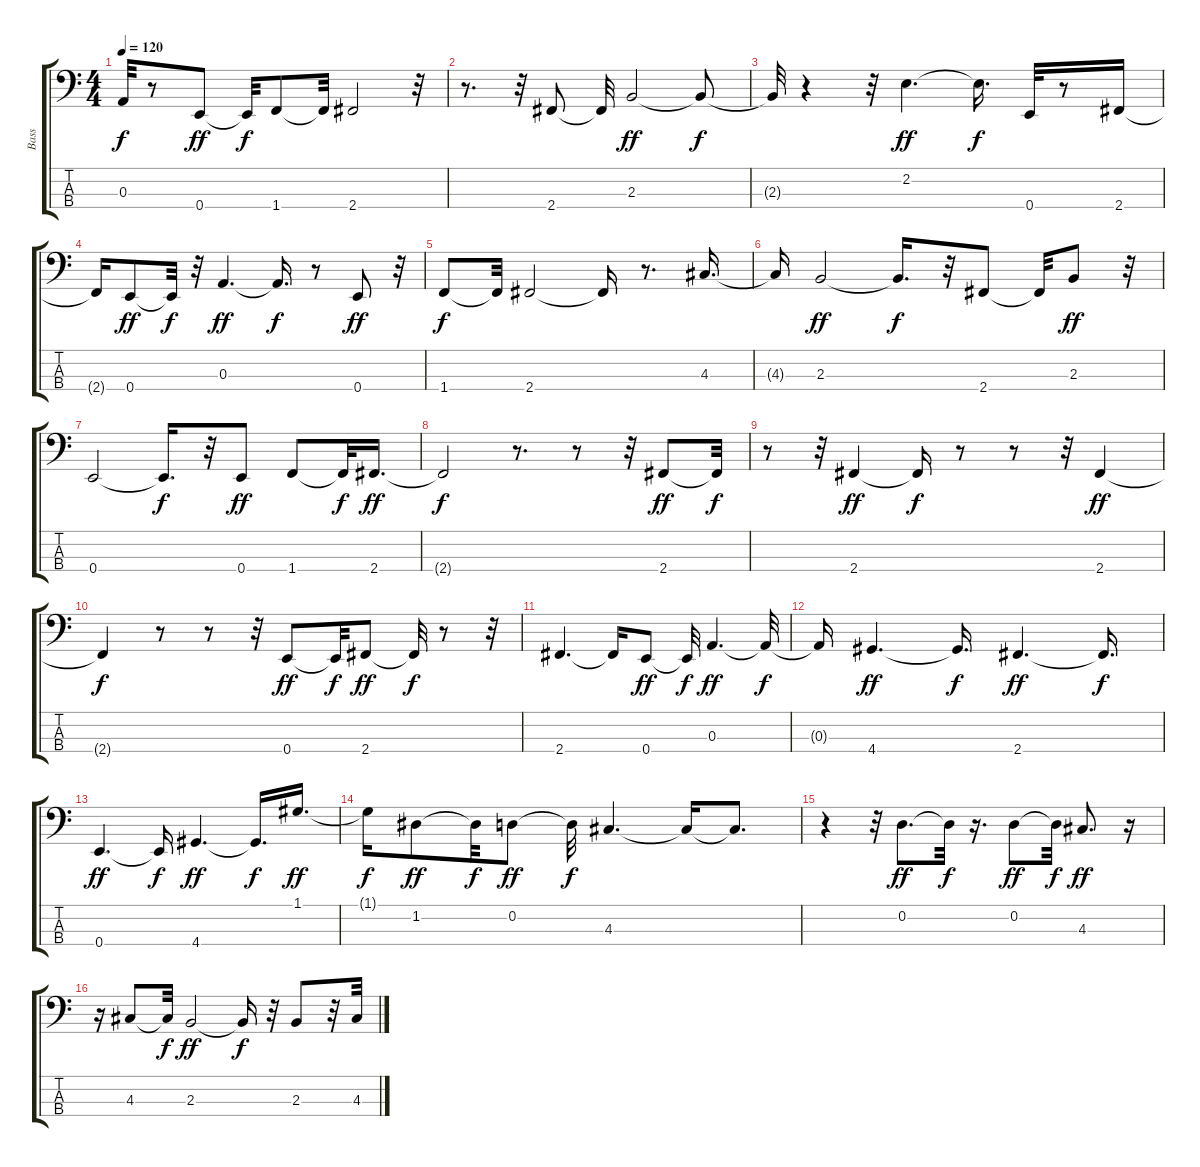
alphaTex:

\track ("Bass" "Bass") {instrument electricbassfinger}
\staff {score tabs}
\tuning (G2 D2 A1 E1) {hide}
\ts (4 4)
\tempo 120
\clef f4
\ks c
0.3{t}.32{dy f} r.8 0.4.8{dy ff} 0.4{t}.32{dy f} 1.4.8 1.4{t}.32 2.4.2 r.32 |
r.8{d} r.32 2.4.8 2.4{t}.32 2.3.2{dy ff} 2.3{t}.8{dy f} |
2.3{t}.32 r.4 r.32 2.2.4{d dy ff} 2.2{t}.16{d dy f} 0.4.32 r.8 2.4.16 |
2.4{t}.16 0.4.8{dy ff} 0.4{t}.32{dy f} r.32 0.3.4{d dy ff} 0.3{t}.16{d dy f} r.8 0.4.8{dy ff} r.32 |
1.4.8{dy f} 1.4{t}.32 2.4.2 2.4{t}.16 r.8{d} 4.3.16{d} |
4.3{t}.16 2.3.2{dy ff} 2.3{t}.16{d dy f} r.32 2.4.8 2.4{t}.32 2.3.8{dy ff} r.32 |
0.4.2 0.4{t}.16{d dy f} r.32 0.4.8{dy ff} 1.4.8 1.4{t}.32{dy f} 2.4.16{d dy ff} |
2.4{t}.2{dy f} r.8{d} r.8 r.32 2.4.8{dy ff} 2.4{t}.32{dy f} |
r.8 r.32 2.4.4{dy ff} 2.4{t}.16{dy f} r.8 r.8 r.32 2.4.4{dy ff} |
2.4{t}.4{dy f} r.8 r.8 r.32 0.4.8{dy ff} 0.4{t}.32{dy f} 2.4.8{dy ff} 2.4{t}.32{dy f} r.8 r.32 |
2.4.4{d} 2.4{t}.16 0.4.8{dy ff} 0.4{t}.32{dy f} 0.3.4{d dy ff} 0.3{t}.32{dy f} |
0.3{t}.16 4.4.4{d dy ff} 4.4{t}.16{d dy f} 2.4.4{d dy ff} 2.4{t}.16{d dy f} |
0.4.4{d dy ff} 0.4{t}.16{dy f} 4.4.4{d dy ff} 4.4{t}.16{d dy f} 1.1.16{d dy ff} |
1.1{t}.16{dy f} 1.2.8{dy ff} 1.2{t}.32{dy f} 0.2.8{dy ff} 0.2{t}.32{dy f} 4.3.4{d} 4.3{t}.16 4.3{t}.8{d} |
r.4 r.32 0.2.8{d dy ff} 0.2{t}.32{dy f} r.16{d} 0.2.8{dy ff} 0.2{t}.32{dy f} 4.3.8{d dy ff} r.16 |
r.16 4.3.8 4.3{t}.32{dy f} 2.3.2{dy ff} 2.3{t}.16{dy f} r.32 2.3.8 r.32 4.3.32
